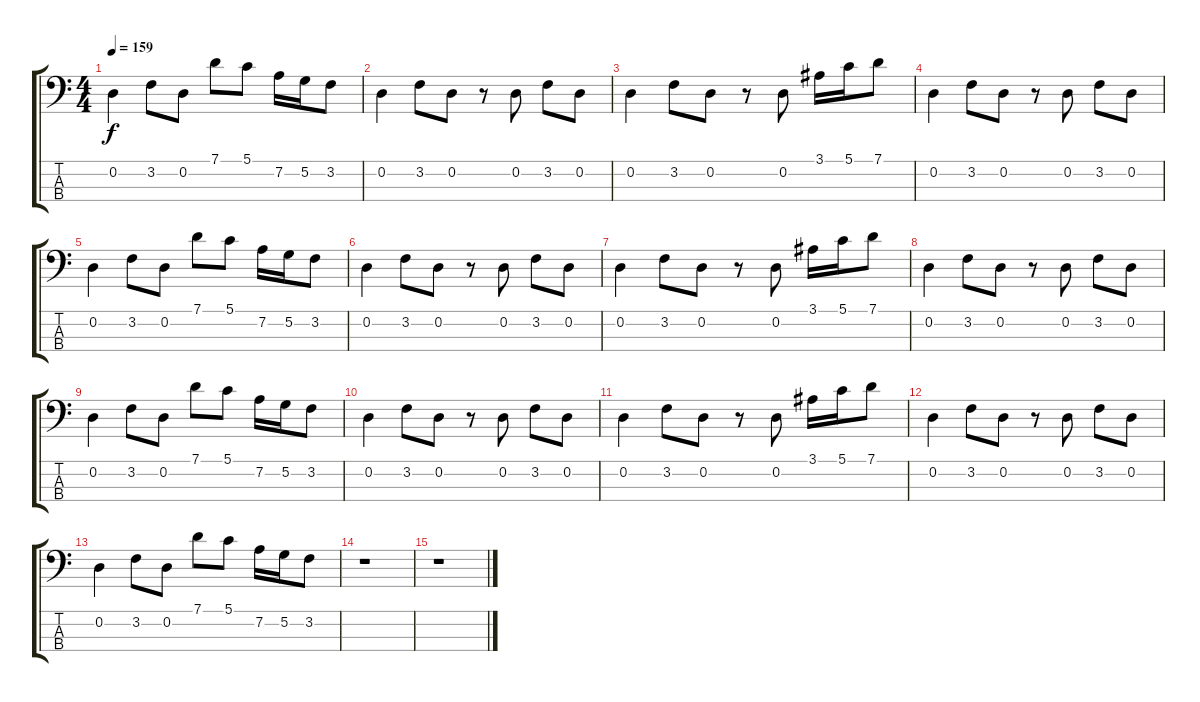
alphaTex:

\track "" {instrument electricbassfinger}
\staff {score tabs}
\tuning (G2 D2 A1 E1) {hide}
\ts (4 4)
\tempo 159
\clef f4
\ks c
0.2.4{dy f} 3.2.8 0.2.8 7.1.8 5.1.8 7.2.16 5.2.16 3.2.8 |
0.2.4 3.2.8 0.2.8 r.8 0.2.8 3.2.8 0.2.8 |
0.2.4 3.2.8 0.2.8 r.8 0.2.8 3.1.16 5.1.16 7.1.8 |
0.2.4 3.2.8 0.2.8 r.8 0.2.8 3.2.8 0.2.8 |
0.2.4 3.2.8 0.2.8 7.1.8 5.1.8 7.2.16 5.2.16 3.2.8 |
0.2.4 3.2.8 0.2.8 r.8 0.2.8 3.2.8 0.2.8 |
0.2.4 3.2.8 0.2.8 r.8 0.2.8 3.1.16 5.1.16 7.1.8 |
0.2.4 3.2.8 0.2.8 r.8 0.2.8 3.2.8 0.2.8 |
0.2.4 3.2.8 0.2.8 7.1.8 5.1.8 7.2.16 5.2.16 3.2.8 |
0.2.4 3.2.8 0.2.8 r.8 0.2.8 3.2.8 0.2.8 |
0.2.4 3.2.8 0.2.8 r.8 0.2.8 3.1.16 5.1.16 7.1.8 |
0.2.4 3.2.8 0.2.8 r.8 0.2.8 3.2.8 0.2.8 |
0.2.4 3.2.8 0.2.8 7.1.8 5.1.8 7.2.16 5.2.16 3.2.8 |
r.1 |
r.1
